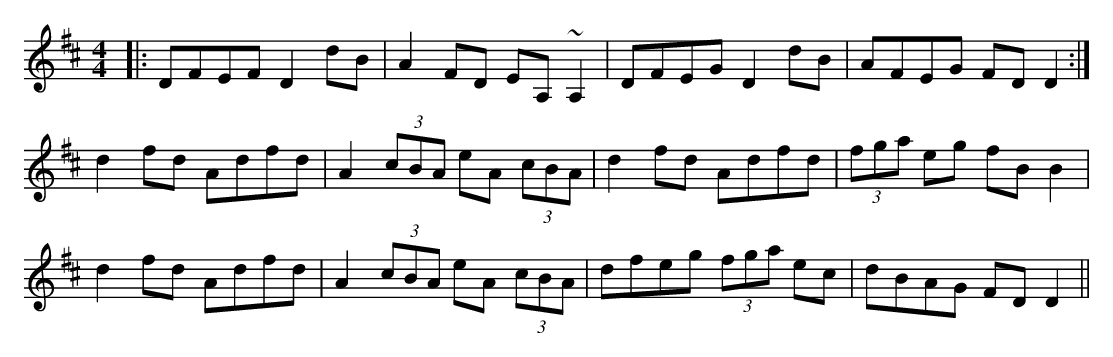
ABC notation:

X:1
M:4/4
K:D
|:DFEF D2 dB|A2 FD EA, ~A,2|DFEG D2 dB|AFEG FD D2:|
d2 fd Adfd|A2 (3cBA eA (3cBA|d2 fd Adfd|(3fga eg fB B2|
d2 fd Adfd|A2 (3cBA eA (3cBA|dfeg (3fga ec|dBAG FD D2||
